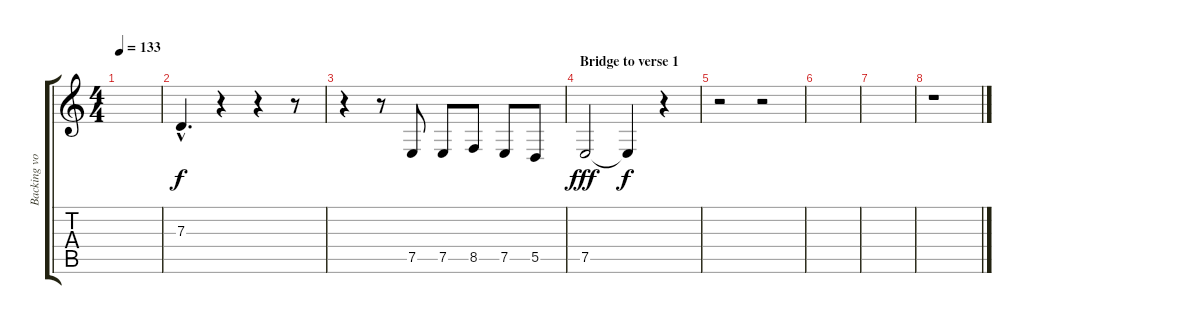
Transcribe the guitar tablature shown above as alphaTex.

\track ("Backing vocals" "Backing vo") {instrument lead2sawtooth}
\staff {score tabs}
\tuning (E4 B3 G3 D3 A2 E2) {hide}
\ts (4 4)
\tempo 133
\clef g2
\ks c
|
7.3{hac}.4{d} r.4 r.4 r.8 |
r.4 r.8 7.5.8{dy f} 7.5.8 8.5.8 7.5.8 5.5.8 |
\section ("" "Bridge to verse 1")
7.5.2{dy fff volume 6} 7.5{t}.4{dy f} r.4 |
r.2 r.2{volume 13} |
|
|
r.1
